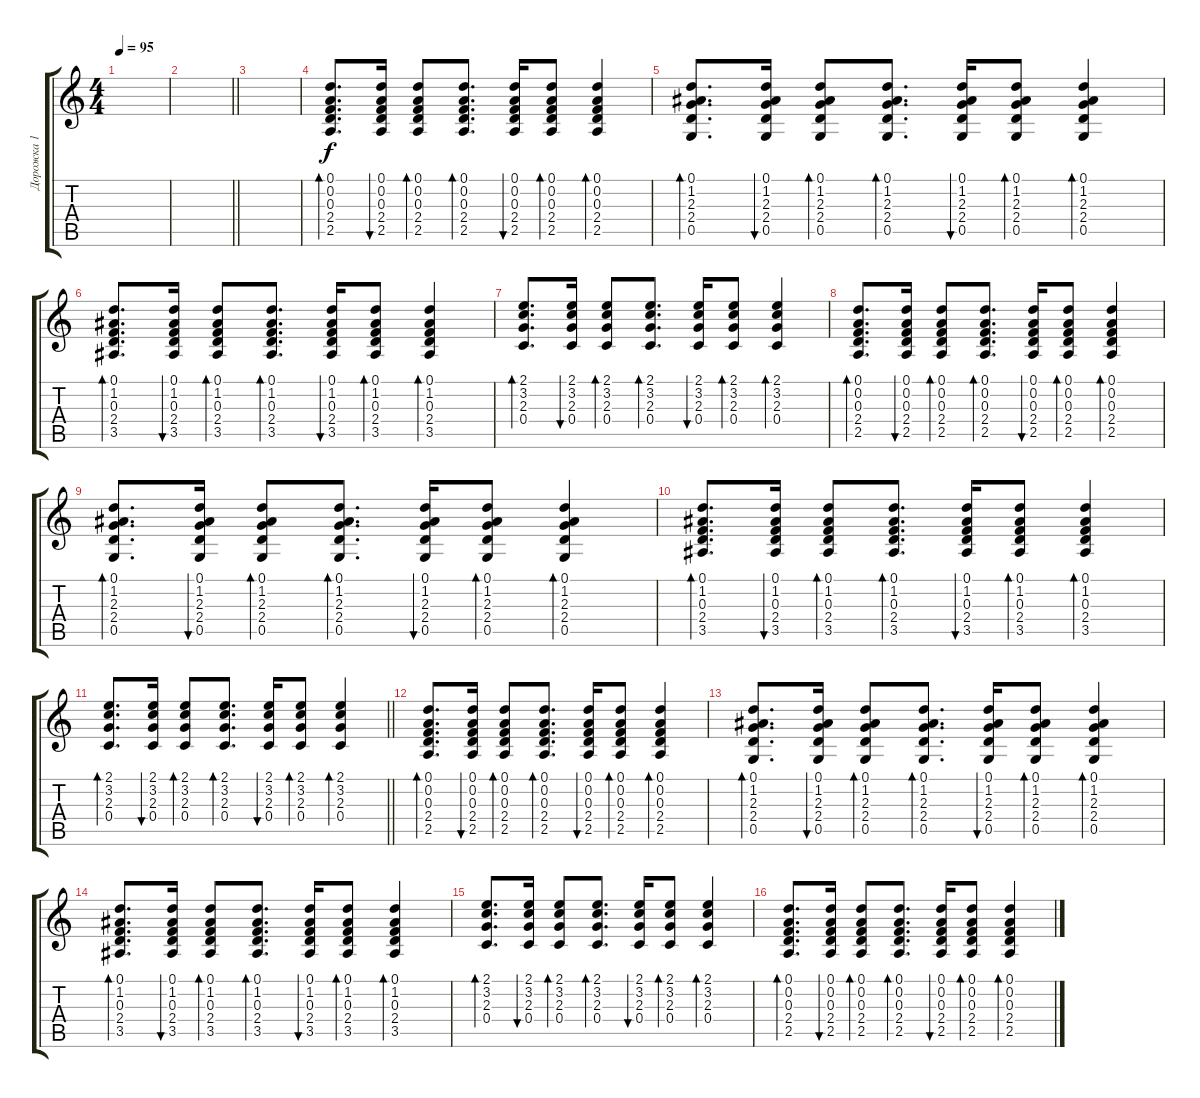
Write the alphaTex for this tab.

\track ("Дорожка 1" "Дорожка 1") {instrument acousticguitarsteel}
\staff {score tabs}
\tuning (D4 A3 F3 C3 G2 C2) {hide}
\ts (4 4)
\tempo 95
\clef g2
\ks c
|
\barLineRight lightlight
|
|
(0.1 0.2 0.3 2.4 2.5).8{d bd 60 instrument acousticguitarsteel} (0.1 0.2 0.3 2.4 2.5).16{bu 60} (0.1 0.2 0.3 2.4 2.5).8{bd 60} (0.1 0.2 0.3 2.4 2.5).8{d bd 60} (0.1 0.2 0.3 2.4 2.5).16{bu 60} (0.1 0.2 0.3 2.4 2.5).8{bd 60} (0.1 0.2 0.3 2.4 2.5).4{bd 60} |
(0.1 1.2 2.3 2.4 0.5).8{d bd 60} (0.1 1.2 2.3 2.4 0.5).16{bu 60} (0.1 1.2 2.3 2.4 0.5).8{bd 60} (0.1 1.2 2.3 2.4 0.5).8{d bd 60} (0.1 1.2 2.3 2.4 0.5).16{bu 60} (0.1 1.2 2.3 2.4 0.5).8{bd 60} (0.1 1.2 2.3 2.4 0.5).4{bd 60} |
(0.1 1.2 0.3 2.4 3.5).8{d bd 60} (0.1 1.2 0.3 2.4 3.5).16{bu 60} (0.1 1.2 0.3 2.4 3.5).8{bd 60} (0.1 1.2 0.3 2.4 3.5).8{d bd 60} (0.1 1.2 0.3 2.4 3.5).16{bu 60} (0.1 1.2 0.3 2.4 3.5).8{bd 60} (0.1 1.2 0.3 2.4 3.5).4{bd 60} |
(2.1 3.2 2.3 0.4).8{d bd 60} (2.1 3.2 2.3 0.4).16{bu 60} (2.1 3.2 2.3 0.4).8{bd 60} (2.1 3.2 2.3 0.4).8{d bd 60} (2.1 3.2 2.3 0.4).16{bu 60} (2.1 3.2 2.3 0.4).8{bd 60} (2.1 3.2 2.3 0.4).4{bd 60} |
(0.1 0.2 0.3 2.4 2.5).8{d bd 60} (0.1 0.2 0.3 2.4 2.5).16{bu 60} (0.1 0.2 0.3 2.4 2.5).8{bd 60} (0.1 0.2 0.3 2.4 2.5).8{d bd 60} (0.1 0.2 0.3 2.4 2.5).16{bu 60} (0.1 0.2 0.3 2.4 2.5).8{bd 60} (0.1 0.2 0.3 2.4 2.5).4{bd 60} |
(0.1 1.2 2.3 2.4 0.5).8{d bd 60} (0.1 1.2 2.3 2.4 0.5).16{bu 60} (0.1 1.2 2.3 2.4 0.5).8{bd 60} (0.1 1.2 2.3 2.4 0.5).8{d bd 60} (0.1 1.2 2.3 2.4 0.5).16{bu 60} (0.1 1.2 2.3 2.4 0.5).8{bd 60} (0.1 1.2 2.3 2.4 0.5).4{bd 60} |
(0.1 1.2 0.3 2.4 3.5).8{d bd 60} (0.1 1.2 0.3 2.4 3.5).16{bu 60} (0.1 1.2 0.3 2.4 3.5).8{bd 60} (0.1 1.2 0.3 2.4 3.5).8{d bd 60} (0.1 1.2 0.3 2.4 3.5).16{bu 60} (0.1 1.2 0.3 2.4 3.5).8{bd 60} (0.1 1.2 0.3 2.4 3.5).4{bd 60} |
\barLineRight lightlight
(2.1 3.2 2.3 0.4).8{d bd 60} (2.1 3.2 2.3 0.4).16{bu 60} (2.1 3.2 2.3 0.4).8{bd 60} (2.1 3.2 2.3 0.4).8{d bd 60} (2.1 3.2 2.3 0.4).16{bu 60} (2.1 3.2 2.3 0.4).8{bd 60} (2.1 3.2 2.3 0.4).4{bd 60} |
(0.1 0.2 0.3 2.4 2.5).8{d bd 60 instrument acousticguitarsteel} (0.1 0.2 0.3 2.4 2.5).16{bu 60} (0.1 0.2 0.3 2.4 2.5).8{bd 60} (0.1 0.2 0.3 2.4 2.5).8{d bd 60} (0.1 0.2 0.3 2.4 2.5).16{bu 60} (0.1 0.2 0.3 2.4 2.5).8{bd 60} (0.1 0.2 0.3 2.4 2.5).4{bd 60} |
(0.1 1.2 2.3 2.4 0.5).8{d bd 60} (0.1 1.2 2.3 2.4 0.5).16{bu 60} (0.1 1.2 2.3 2.4 0.5).8{bd 60} (0.1 1.2 2.3 2.4 0.5).8{d bd 60} (0.1 1.2 2.3 2.4 0.5).16{bu 60} (0.1 1.2 2.3 2.4 0.5).8{bd 60} (0.1 1.2 2.3 2.4 0.5).4{bd 60} |
(0.1 1.2 0.3 2.4 3.5).8{d bd 60} (0.1 1.2 0.3 2.4 3.5).16{bu 60} (0.1 1.2 0.3 2.4 3.5).8{bd 60} (0.1 1.2 0.3 2.4 3.5).8{d bd 60} (0.1 1.2 0.3 2.4 3.5).16{bu 60} (0.1 1.2 0.3 2.4 3.5).8{bd 60} (0.1 1.2 0.3 2.4 3.5).4{bd 60} |
(2.1 3.2 2.3 0.4).8{d bd 60} (2.1 3.2 2.3 0.4).16{bu 60} (2.1 3.2 2.3 0.4).8{bd 60} (2.1 3.2 2.3 0.4).8{d bd 60} (2.1 3.2 2.3 0.4).16{bu 60} (2.1 3.2 2.3 0.4).8{bd 60} (2.1 3.2 2.3 0.4).4{bd 60} |
(0.1 0.2 0.3 2.4 2.5).8{d bd 60} (0.1 0.2 0.3 2.4 2.5).16{bu 60} (0.1 0.2 0.3 2.4 2.5).8{bd 60} (0.1 0.2 0.3 2.4 2.5).8{d bd 60} (0.1 0.2 0.3 2.4 2.5).16{bu 60} (0.1 0.2 0.3 2.4 2.5).8{bd 60} (0.1 0.2 0.3 2.4 2.5).4{bd 60}
